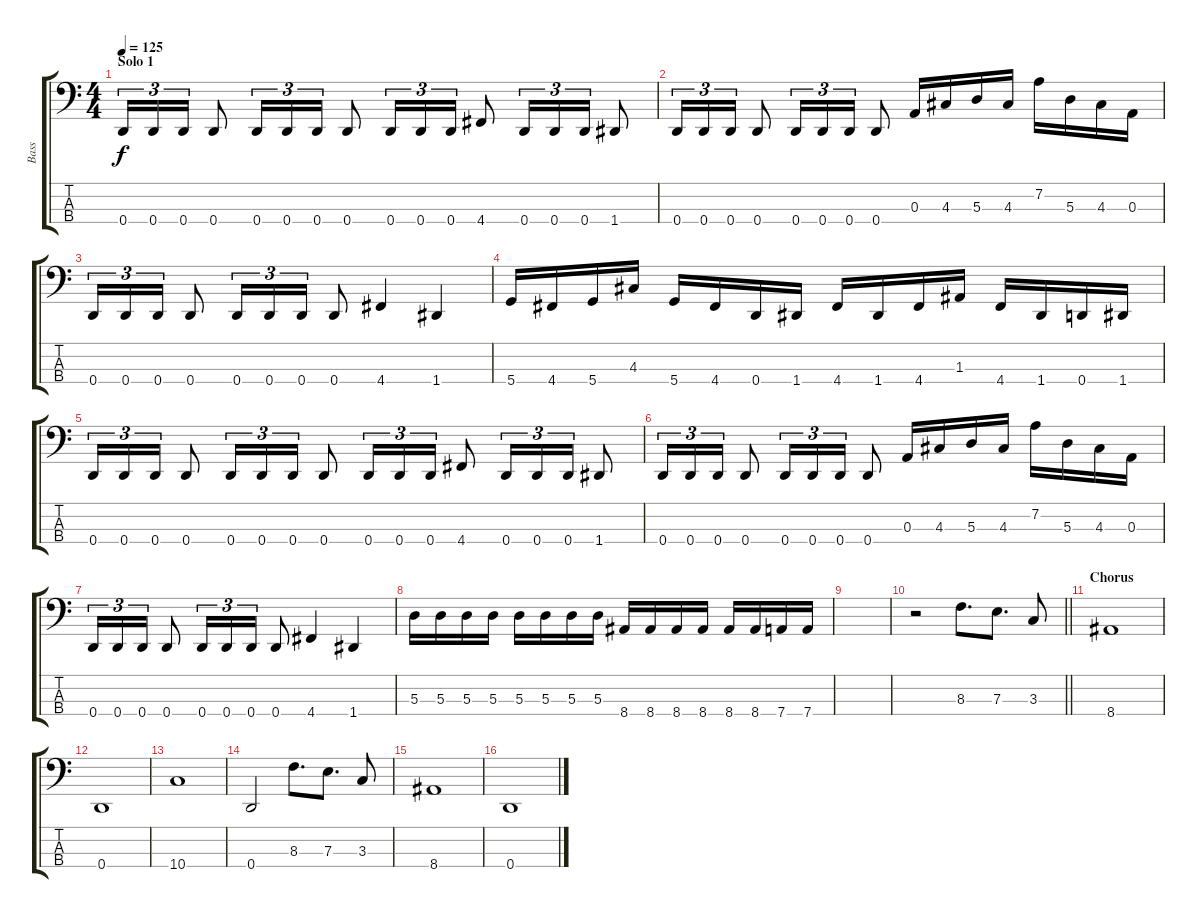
\track ("Bass" "Bass") {instrument electricbassfinger}
\staff {score tabs}
\tuning (G2 D2 A1 D1) {hide}
\ts (4 4)
\section ("" "Solo 1")
\tempo 125
\clef f4
\ks c
0.4.16{tu (3 2) dy f} 0.4.16{tu (3 2)} 0.4.16{tu (3 2)} 0.4.8 0.4.16{tu (3 2)} 0.4.16{tu (3 2)} 0.4.16{tu (3 2)} 0.4.8 0.4.16{tu (3 2)} 0.4.16{tu (3 2)} 0.4.16{tu (3 2)} 4.4.8 0.4.16{tu (3 2)} 0.4.16{tu (3 2)} 0.4.16{tu (3 2)} 1.4.8 |
0.4.16{tu (3 2)} 0.4.16{tu (3 2)} 0.4.16{tu (3 2)} 0.4.8 0.4.16{tu (3 2)} 0.4.16{tu (3 2)} 0.4.16{tu (3 2)} 0.4.8 0.3.16 4.3.16 5.3.16 4.3.16 7.2.16 5.3.16 4.3.16 0.3.16 |
0.4.16{tu (3 2)} 0.4.16{tu (3 2)} 0.4.16{tu (3 2)} 0.4.8 0.4.16{tu (3 2)} 0.4.16{tu (3 2)} 0.4.16{tu (3 2)} 0.4.8 4.4.4 1.4.4 |
5.4.16 4.4.16 5.4.16 4.3.16 5.4.16 4.4.16 0.4.16 1.4.16 4.4.16 1.4.16 4.4.16 1.3.16 4.4.16 1.4.16 0.4.16 1.4.16 |
0.4.16{tu (3 2)} 0.4.16{tu (3 2)} 0.4.16{tu (3 2)} 0.4.8 0.4.16{tu (3 2)} 0.4.16{tu (3 2)} 0.4.16{tu (3 2)} 0.4.8 0.4.16{tu (3 2)} 0.4.16{tu (3 2)} 0.4.16{tu (3 2)} 4.4.8 0.4.16{tu (3 2)} 0.4.16{tu (3 2)} 0.4.16{tu (3 2)} 1.4.8 |
0.4.16{tu (3 2)} 0.4.16{tu (3 2)} 0.4.16{tu (3 2)} 0.4.8 0.4.16{tu (3 2)} 0.4.16{tu (3 2)} 0.4.16{tu (3 2)} 0.4.8 0.3.16 4.3.16 5.3.16 4.3.16 7.2.16 5.3.16 4.3.16 0.3.16 |
0.4.16{tu (3 2)} 0.4.16{tu (3 2)} 0.4.16{tu (3 2)} 0.4.8 0.4.16{tu (3 2)} 0.4.16{tu (3 2)} 0.4.16{tu (3 2)} 0.4.8 4.4.4 1.4.4 |
5.3.16 5.3.16 5.3.16 5.3.16 5.3.16 5.3.16 5.3.16 5.3.16 8.4.16 8.4.16 8.4.16 8.4.16 8.4.16 8.4.16 7.4.16 7.4.16 |
|
\barLineRight lightlight
r.2 8.3.8{d} 7.3.8{d} 3.3.8 |
\section ("" "Chorus")
8.4.1 |
0.4.1 |
10.4.1 |
0.4.2 8.3.8{d} 7.3.8{d} 3.3.8 |
8.4.1 |
0.4.1
